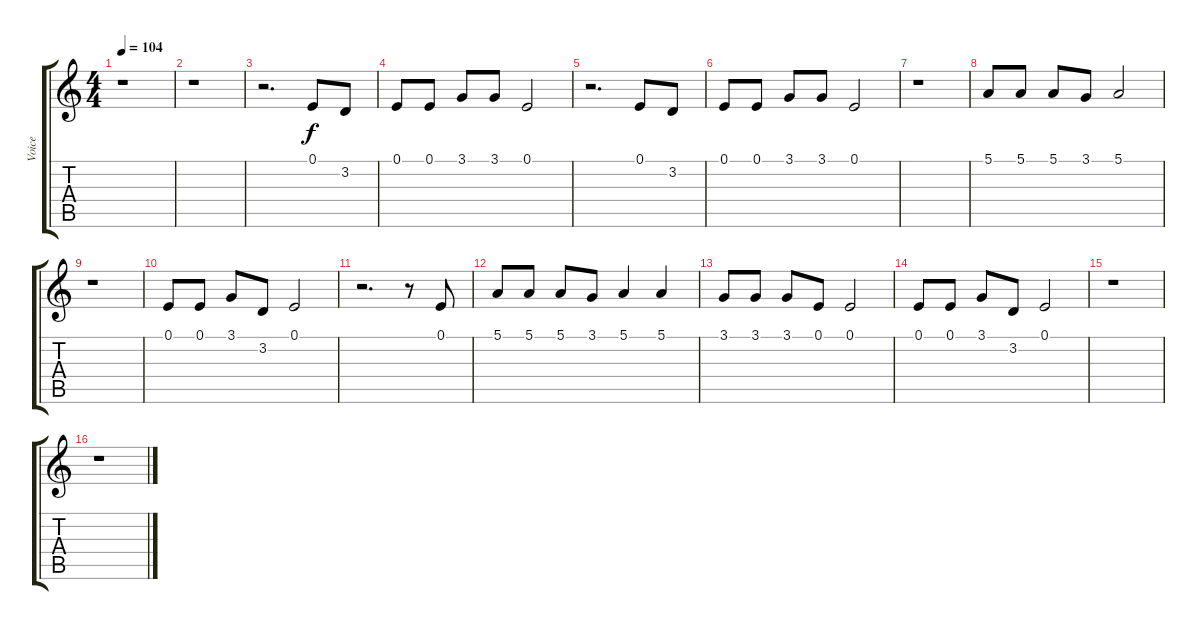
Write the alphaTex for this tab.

\track ("Voice" "Voice") {instrument pad1newage}
\staff {score tabs}
\tuning (E4 B3 G3 D3 A2 E2) {hide}
\ts (4 4)
\tempo 104
\clef g2
\ks c
r.1{dy f} |
r.1 |
r.2{d} 0.1.8 3.2.8 |
0.1.8 0.1.8 3.1.8 3.1.8 0.1.2 |
r.2{d} 0.1.8 3.2.8 |
0.1.8 0.1.8 3.1.8 3.1.8 0.1.2 |
r.1 |
5.1.8 5.1.8 5.1.8 3.1.8 5.1.2 |
r.1 |
0.1.8 0.1.8 3.1.8 3.2.8 0.1.2 |
r.2{d} r.8 0.1.8 |
5.1.8 5.1.8 5.1.8 3.1.8 5.1.4 5.1.4 |
3.1.8 3.1.8 3.1.8 0.1.8 0.1.2 |
0.1.8 0.1.8 3.1.8 3.2.8 0.1.2 |
r.1 |
r.1
